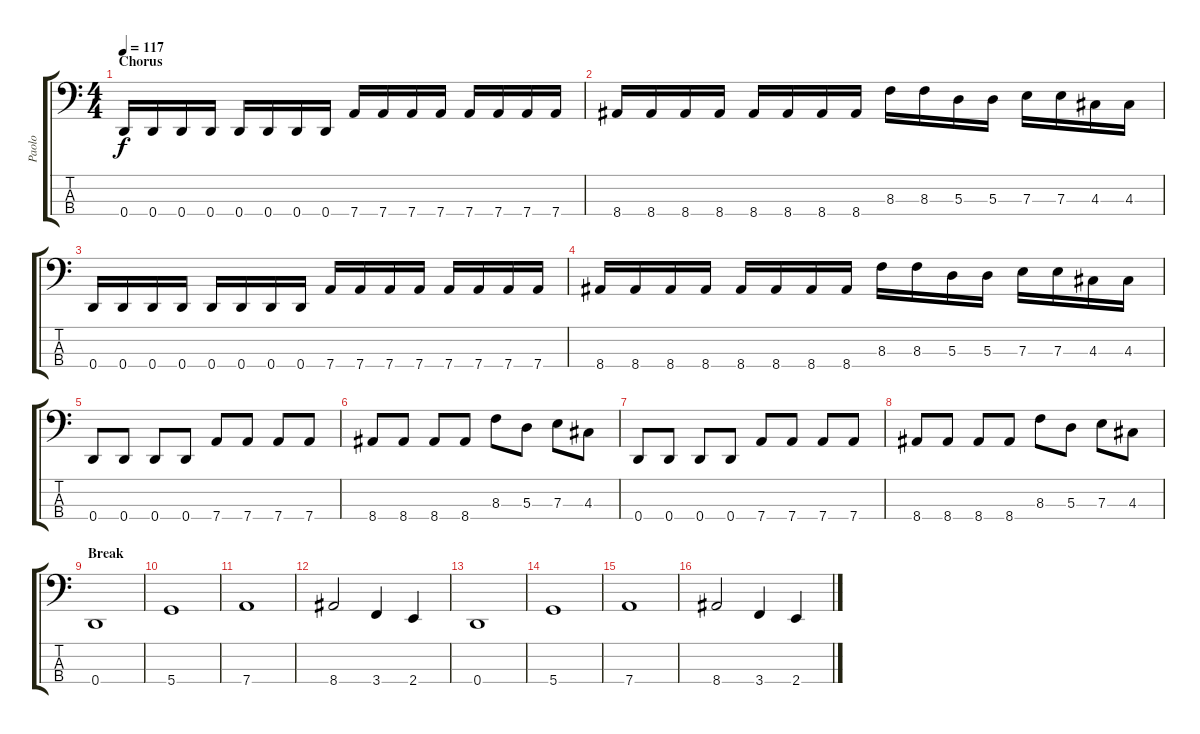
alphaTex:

\track ("Paolo" "Paolo") {instrument electricbasspick}
\staff {score tabs}
\tuning (G2 D2 A1 D1) {hide}
\ts (4 4)
\section ("" "Chorus")
\tempo 117
\clef f4
\ks c
0.4.16{dy f} 0.4.16 0.4.16 0.4.16 0.4.16 0.4.16 0.4.16 0.4.16 7.4.16 7.4.16 7.4.16 7.4.16 7.4.16 7.4.16 7.4.16 7.4.16 |
8.4.16 8.4.16 8.4.16 8.4.16 8.4.16 8.4.16 8.4.16 8.4.16 8.3.16 8.3.16 5.3.16 5.3.16 7.3.16 7.3.16 4.3.16 4.3.16 |
0.4.16 0.4.16 0.4.16 0.4.16 0.4.16 0.4.16 0.4.16 0.4.16 7.4.16 7.4.16 7.4.16 7.4.16 7.4.16 7.4.16 7.4.16 7.4.16 |
8.4.16 8.4.16 8.4.16 8.4.16 8.4.16 8.4.16 8.4.16 8.4.16 8.3.16 8.3.16 5.3.16 5.3.16 7.3.16 7.3.16 4.3.16 4.3.16 |
0.4.8 0.4.8 0.4.8 0.4.8 7.4.8 7.4.8 7.4.8 7.4.8 |
8.4.8 8.4.8 8.4.8 8.4.8 8.3.8 5.3.8 7.3.8 4.3.8 |
0.4.8 0.4.8 0.4.8 0.4.8 7.4.8 7.4.8 7.4.8 7.4.8 |
8.4.8 8.4.8 8.4.8 8.4.8 8.3.8 5.3.8 7.3.8 4.3.8 |
\section ("" "Break")
0.4.1 |
5.4.1 |
7.4.1 |
8.4.2 3.4.4 2.4.4 |
0.4.1 |
5.4.1 |
7.4.1 |
8.4.2 3.4.4 2.4.4
